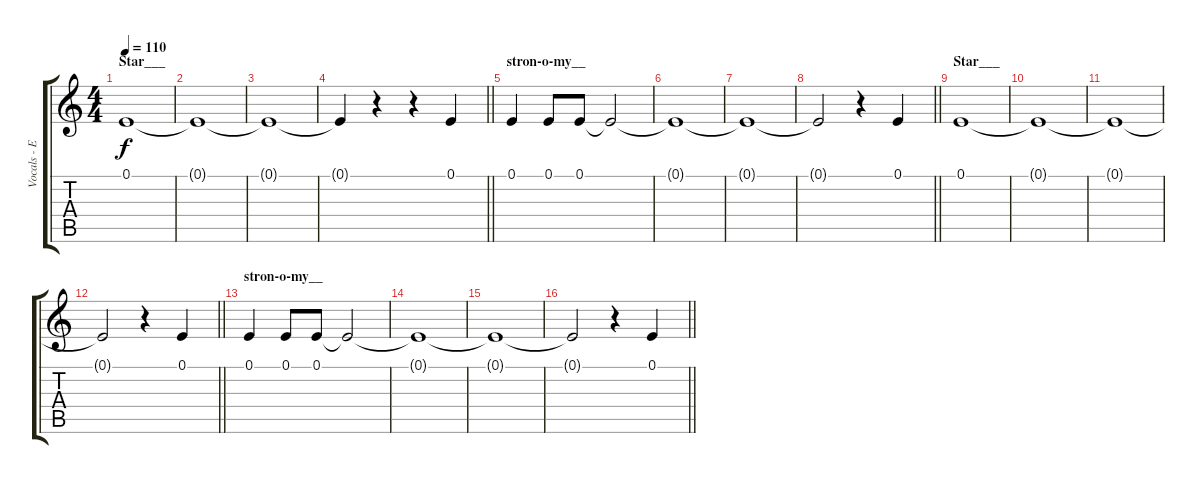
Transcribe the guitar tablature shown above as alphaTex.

\track ("Vocals - Eric" "Vocals - E") {instrument flute}
\staff {score tabs}
\tuning (E4 B3 G3 D3 A2 E2) {hide}
\ts (4 4)
\section ("" "Star___")
\tempo 110
\clef g2
\ks c
0.1.1{dy f} |
0.1{t}.1 |
0.1{t}.1 |
\barLineRight lightlight
0.1{t}.4 r.4 r.4 0.1.4 |
\section ("" "stron-o-my__")
0.1.4 0.1.8 0.1.8 0.1{t}.2 |
0.1{t}.1 |
0.1{t}.1 |
\barLineRight lightlight
0.1{t}.2 r.4 0.1.4 |
\section ("" "Star___")
0.1.1 |
0.1{t}.1 |
0.1{t}.1 |
\barLineRight lightlight
0.1{t}.2 r.4 0.1.4 |
\section ("" "stron-o-my__")
0.1.4 0.1.8 0.1.8 0.1{t}.2 |
0.1{t}.1 |
0.1{t}.1 |
\barLineRight lightlight
0.1{t}.2 r.4 0.1.4
